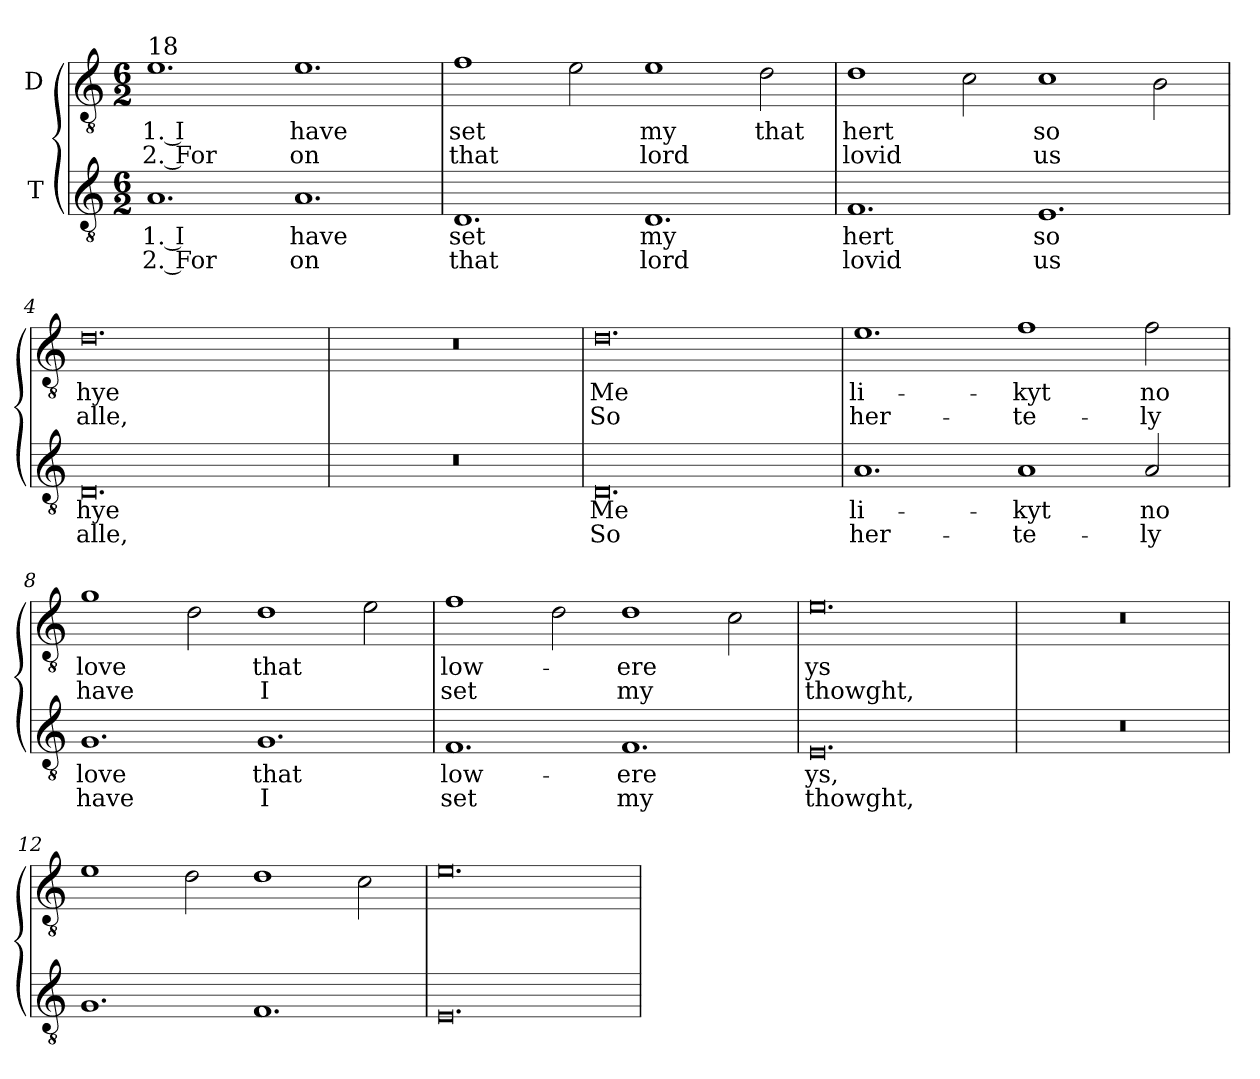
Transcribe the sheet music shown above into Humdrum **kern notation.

**kern	**text	**text	**kern	**text	**text
*part2	*part2	*part2	*part1	*part1	*part1
*staff2	*staff2	*staff2	*staff1	*staff1	*staff1
*I"T	*	*	*I"D	*	*
!!LO:PB:g=z
*clefGv2	*	*	*clefGv2	*	*
*ITrd7c12	*	*	*ITrd7c12	*	*
*k[]	*	*	*k[]	*	*
*C:	*	*	*C:	*	*
*M6/2	*	*	*M6/2	*	*
=1	=1	=1	=1	=1	=1
!	!LO:LY:b:color=#000000	!LO:LY:b:color=#000000	!	!	!
!	!	!	!LO:TX:a:t=18	!	!
!	!	!	!	!LO:LY:b:color=#000000	!LO:LY:b:color=#000000
1.AAi/	1. I	2. For	1.Ei\	1. I	2. For
!	!LO:LY:b:color=#000000	!LO:LY:b:color=#000000	!	!	!
!	!	!	!	!LO:LY:b:color=#000000	!LO:LY:b:color=#000000
1.AAi/	have	on	1.Ei\	have	on
=2	=2	=2	=2	=2	=2
!	!LO:LY:b:color=#000000	!LO:LY:b:color=#000000	!	!	!
!	!	!	!	!LO:LY:b:color=#000000	!LO:LY:b:color=#000000
1.DDi/	set	that	1Fi\	set	that
.	.	.	2Ei\	.	.
!	!LO:LY:b:color=#000000	!LO:LY:b:color=#000000	!	!	!
!	!	!	!	!LO:LY:b:color=#000000	!LO:LY:b:color=#000000
1.DDi/	my	lord	1Ei\	my	lord
!	!	!	!	!LO:LY:b:color=#000000	!
.	.	.	2Di\	that	.
=3	=3	=3	=3	=3	=3
!	!LO:LY:b:color=#000000	!LO:LY:b:color=#000000	!	!	!
!	!	!	!	!LO:LY:b:color=#000000	!LO:LY:b:color=#000000
1.FFi/	hert	lovid	1Di\	hert	lovid
.	.	.	2Ci\	.	.
!	!LO:LY:b:color=#000000	!LO:LY:b:color=#000000	!	!	!
!	!	!	!	!LO:LY:b:color=#000000	!LO:LY:b:color=#000000
1.EEi/	so	us	1Ci\	so	us
.	.	.	2BBi\	.	.
=4	=4	=4	=4	=4	=4
!	!LO:LY:b:color=#000000	!LO:LY:b:color=#000000	!	!	!
!	!	!	!	!LO:LY:b:color=#000000	!LO:LY:b:color=#000000
0.DDi/	hye	alle,	0.Di\	hye	alle,
=5	=5	=5	=5	=5	=5
0.r	.	.	0.r	.	.
=6	=6	=6	=6	=6	=6
!	!LO:LY:b:color=#000000	!LO:LY:b:color=#000000	!	!	!
!	!	!	!	!LO:LY:b:color=#000000	!LO:LY:b:color=#000000
0.DDi/	Me	So	0.Di\	Me	So
=7	=7	=7	=7	=7	=7
!	!LO:LY:b:color=#000000	!LO:LY:b:color=#000000	!	!	!
!	!	!	!	!LO:LY:b:color=#000000	!LO:LY:b:color=#000000
1.AAi/	li-	her-	1.Ei\	li-	her-
!	!LO:LY:b:color=#000000	!LO:LY:b:color=#000000	!	!	!
!	!	!	!	!LO:LY:b:color=#000000	!LO:LY:b:color=#000000
1AAi/	-kyt	-te-	1Fi\	-kyt	-te-
!	!LO:LY:b:color=#000000	!LO:LY:b:color=#000000	!	!	!
!	!	!	!	!LO:LY:b:color=#000000	!LO:LY:b:color=#000000
2AAi/	no	-ly	2Fi\	no	-ly
!!LO:LB:g=z
=8	=8	=8	=8	=8	=8
!	!LO:LY:b:color=#000000	!LO:LY:b:color=#000000	!	!	!
!	!	!	!	!LO:LY:b:color=#000000	!LO:LY:b:color=#000000
1.GGi/	love	have	1Gi\	love	have
.	.	.	2Di\	.	.
!	!LO:LY:b:color=#000000	!LO:LY:b:color=#000000	!	!	!
!	!	!	!	!LO:LY:b:color=#000000	!LO:LY:b:color=#000000
1.GGi/	that	I	1Di\	that	I
.	.	.	2Ei\	.	.
=9	=9	=9	=9	=9	=9
!	!LO:LY:b:color=#000000	!LO:LY:b:color=#000000	!	!	!
!	!	!	!	!LO:LY:b:color=#000000	!LO:LY:b:color=#000000
1.FFi/	low-	set	1Fi\	low-	set
.	.	.	2Di\	.	.
!	!LO:LY:b:color=#000000	!LO:LY:b:color=#000000	!	!	!
!	!	!	!	!LO:LY:b:color=#000000	!LO:LY:b:color=#000000
1.FFi/	-ere	my	1Di\	-ere	my
.	.	.	2Ci\	.	.
=10	=10	=10	=10	=10	=10
!	!LO:LY:b:color=#000000	!LO:LY:b:color=#000000	!	!	!
!	!	!	!	!LO:LY:b:color=#000000	!LO:LY:b:color=#000000
0.EEi/	ys,	thowght,	0.Ei\	ys	thowght,
=11	=11	=11	=11	=11	=11
0.r	.	.	0.r	.	.
=12	=12	=12	=12	=12	=12
1.GGi/	.	.	1Ei\	.	.
.	.	.	2Di\	.	.
1.FFi/	.	.	1Di\	.	.
.	.	.	2Ci\	.	.
=13	=13	=13	=13	=13	=13
0.EEi/	.	.	0.Ei\	.	.
=	=	=	=	=	=
*-	*-	*-	*-	*-	*-
